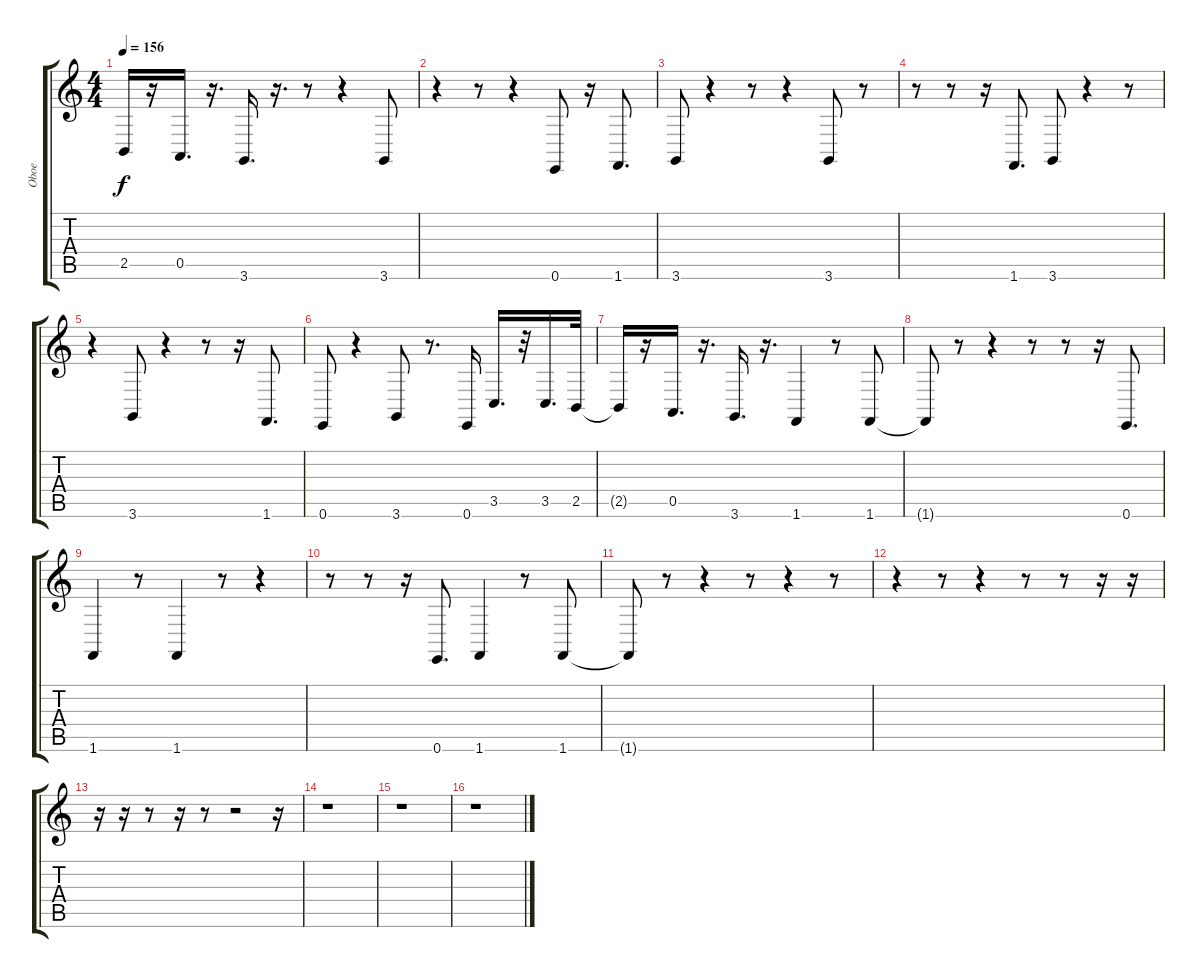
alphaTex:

\track ("Oboe" "Oboe") {instrument oboe}
\staff {score tabs}
\tuning (E4 B3 G3 D3 A2 E2) {hide}
\ts (4 4)
\tempo 156
\clef g2
\ks c
2.5{t}.16{dy f} r.16 0.5.16{d} r.16{d} 3.6.16{d} r.16{d} r.8 r.4 3.6.8{volume 8} |
r.4 r.8 r.4 0.6.8 r.16 1.6.8{d} |
3.6.8 r.4 r.8 r.4 3.6.8 r.8 |
r.8 r.8 r.16 1.6.8{d} 3.6.8 r.4 r.8 |
r.4 3.6.8 r.4 r.8 r.16 1.6.8{d} |
0.6.8 r.4 3.6.8 r.8{d} 0.6.16 3.5.16{d} r.32 3.5.16{d} 2.5.32 |
2.5{t}.16 r.16 0.5.16{d} r.16{d} 3.6.16{d} r.16{d} 1.6.4 r.8 1.6.8 |
1.6{t}.8 r.8 r.4 r.8 r.8 r.16 0.6.8{d} |
1.6.4 r.8 1.6.4 r.8 r.4 |
r.8 r.8 r.16 0.6.8{d} 1.6.4 r.8 1.6.8 |
1.6{t}.8 r.8 r.4 r.8 r.4 r.8 |
r.4 r.8 r.4 r.8 r.8 r.16 r.16 |
r.16 r.16 r.8 r.16 r.8 r.2 r.16 |
r.1 |
r.1 |
r.1
